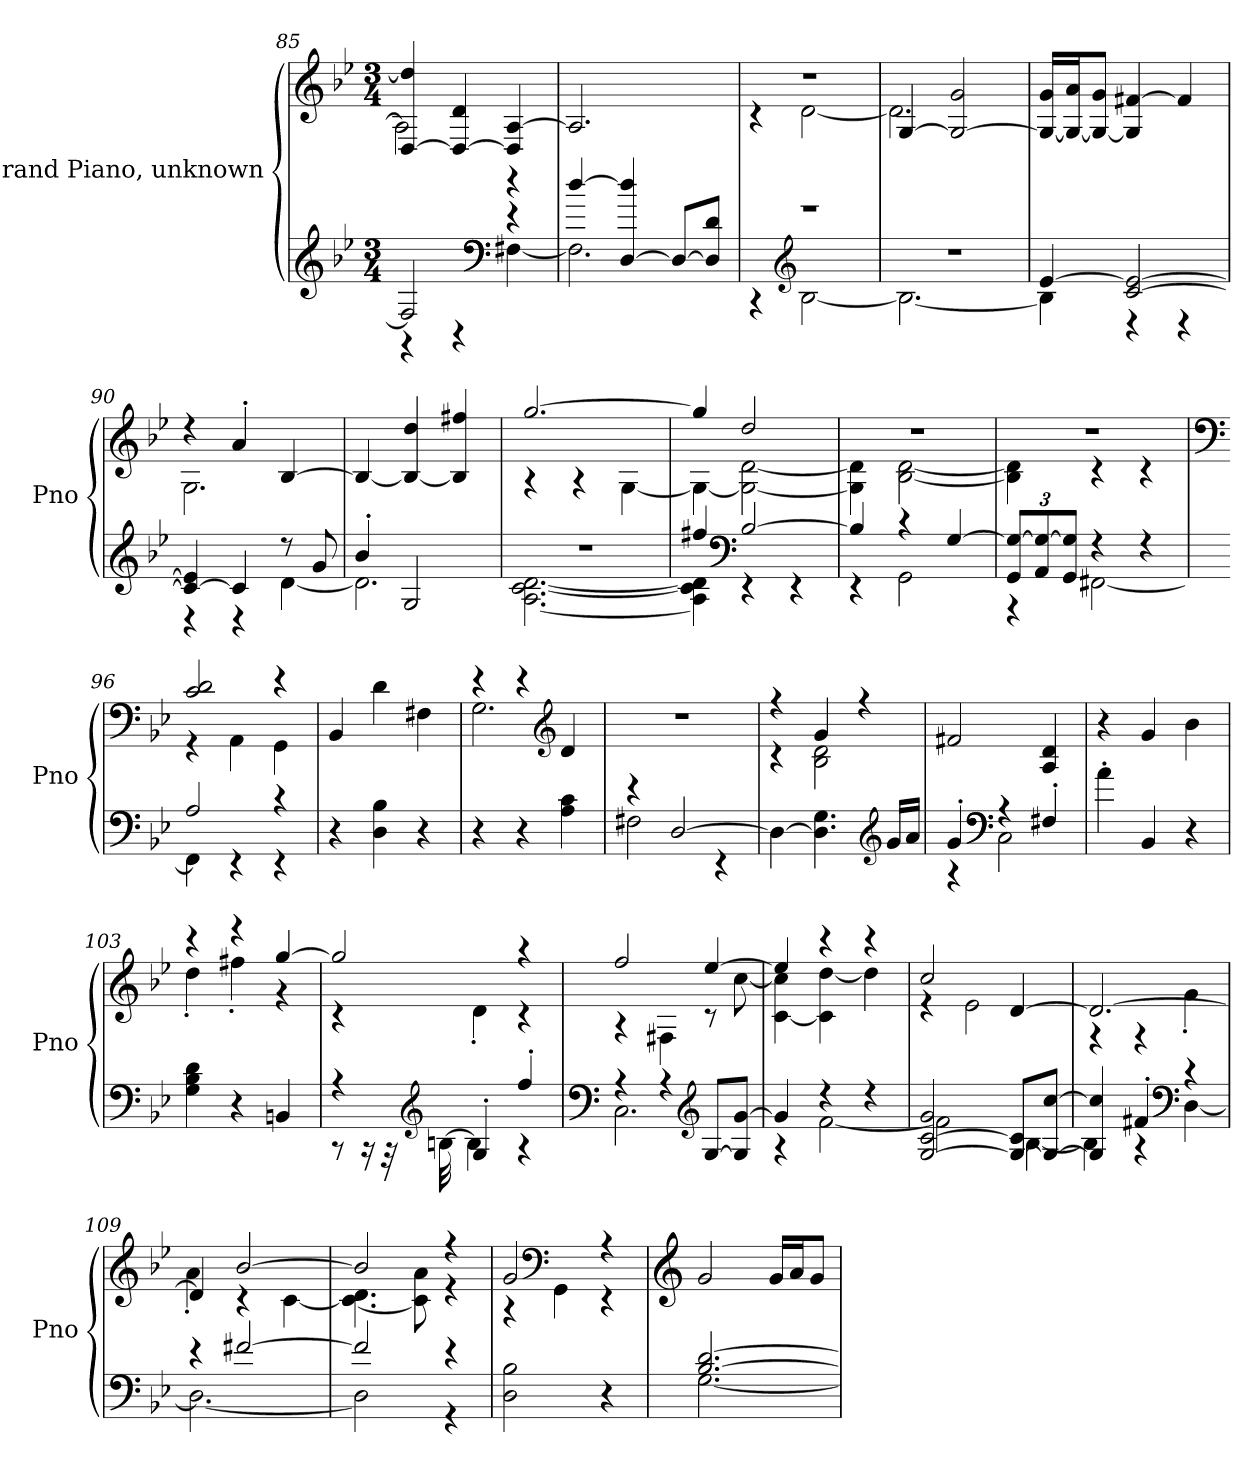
**kern	**kern
*part1	*part1
*staff2	*staff1
*I"Grand Piano, unknown	*
*I'Pno	*
*clefG2	*clefG2
*k[b-e-]	*k[b-e-]
*M3/4	*M3/4
=85	=85
*^	*^
2F#/]	4r	[4D/ 4dd/]	2A\]
.	4r	4D/_ 4d/	.
*clefF4	*	*	*
4r	[4F#X\	4D/] [4A/	4r
*	*	*v	*v
=86	=86	=86
[4dd/	2.F#\]	2.A/]
[4D/ 4dd/]	.	.
8D/L_	.	.
8D/] 8d/J	.	.
!!LO:LB:g=z
=87	=87	=87
*	*	*^
2.r	4r	2.r	4r
*clefG2	*	*	*
.	[2B-\	.	[2d\
=88	=88	=88	=88
2.r	2.B-\_	[4G/	2.d\]
.	.	2G/_ 2g/	.
*	*	*v	*v
=89	=89	=89
[4e-/	4B-\]	16G/_ 16g/LL
.	.	16G/_ 16a/J
.	.	8G/_ 8g/J
[2c/ 2e-/_	4r	4G/] [4f#X/
.	4r	4f#/]
=90	=90	=90
*	*	*^
4c/_ 4e-/]	4r	4r	2.G\
4c/]	4r	4a'/	.
8r	[4d\	[4B-/	.
8g/	.	.	.
*	*	*v	*v
=91	=91	=91
4b-'/	2.d\]	4B-/_
2G/	.	4B-/_ 4dd/
.	.	4B-/] 4ff#X/
=92	=92	=92
*	*	*^
2.r	[2.A\ [2.c\ [2.d\	[2.gg/	4r
.	.	.	4r
.	.	.	[4G\
=93	=93	=93	=93
4ff#X/	4A\] 4c\] 4d\]	4gg/]	4G\_
*clefF4	*	*	*
[2B-/	4r	2dd/	2G\_ [2d\
.	4r	.	.
=94	=94	=94	=94
4B-/]	4r	2.r	4G\] 4d\]
4r	2GG\	.	[2B-\ [2d\
[4G/	.	.	.
!!LO:LB:g=z	!!
=95	=95	=95	=95
*Xbrackettup	*	*	*
12GG/ 12G/_L	4r	2.r	4B-\] 4d\]
12AA/ 12G/_	.	.	.
12GG/ 12G/]J	.	.	.
4r	[2FF#X\	.	4r
4r	.	.	4r
=96	=96	=96	=96
*	*	*clefF4	*
2A/	4FF#\]	2c/ 2d/	4r
.	4r	.	4AA\
4r	4r	4r	4GG\
*v	*v	*	*
*	*v	*v
=97	=97
4r	4BB-/
4D\ 4B-\	4d\
4r	4F#X\
=98	=98
*	*^
4r	4r	2.G\
4r	4r	.
*	*clefG2	*
4A\ 4c\	4d/	.
*	*v	*v
=99	=99
*^	*
4r	2F#X\	2.r
[2D/	.	.
.	4r	.
*v	*v	*
=100	=100
*	*^
4D\_	4r	4r
4.D\] 4.G\	4g/	2B-\ 2d\
.	4r	.
*clefG2	*	*
16g/LL	.	.
16a/JJ	.	.
*	*v	*v
=101	=101
*^	*
4g'/	4r	2f#X/
*clefF4	*	*
4r	2C\	.
4F#X'/	.	4A/ 4d/
*v	*v	*
=102	=102
4a'\	4r
4BB-/	4g/
4r	4b-\
!!LO:PB:g=z
=103	=103
*	*^
4G\ 4B-\ 4d\	4r	4dd'\
4r	4r	4ff#X'\
4BBn/	[4gg/	4r
=104	=104	=104
*^	*	*
4r	8r	2gg/]	4r
.	16r	.	.
.	32r	.	.
*clefG2	*	*	*
.	[32Bn\	.	.
4G'/	4B\]	.	4d'\
4ff'/	4r	4r	4r
=105	=105	=105	=105
*clefF4	*	*	*
4r	2.C\	2ff/	4r
4r	.	.	4F#X\
*clefG2	*	*	*
[8G/L	.	[4ee-/	8r
8G/] [8g/J	.	.	[8cc\
=106	=106	=106	=106
4g/]	4r	4ee-/]	[4c\ 4cc\]
4r	[2f\	4r	4c\] [4dd\
4r	.	4r	4dd\]
=107	=107	=107	=107
[2G/ [2c/ 2g/	2f\]	2cc/	4r
.	.	.	2e-\
8G/_ 8c/]L	[4B-\	[4d/	.
8G/_ [8cc/J	.	.	.
=108	=108	=108	=108
4G/] 4cc/]	4B-\]	2.d/_	4r
4f#X'/	4r	.	4r
*clefF4	*	*	*
4r	[4D\	.	4g'\
!!LO:LB:g=z	!!
=109	=109	=109	=109
4r	2.D\_	4d/]	4a'\
[2f#X/	.	[2b-/	4r
.	.	.	[4c\
=110	=110	=110	=110
2f#/]	2D\]	2b-/]	4.c\_ 4.d\
.	.	.	8c\] 8a\
4r	4r	4r	4r
*v	*v	*	*
=111	=111	=111
2D\ 2B-\	2g/	4r
*	*clefF4	*
.	.	4GG\
4r	4r	4r
*	*v	*v
=112	=112
*	*clefG2
*^	*
[2.B-/ [2.d/	[2.G\	2g/
.	.	16g/LL
.	.	16a/J
.	.	8g/J
*v	*v	*
=	=
*-	*-
